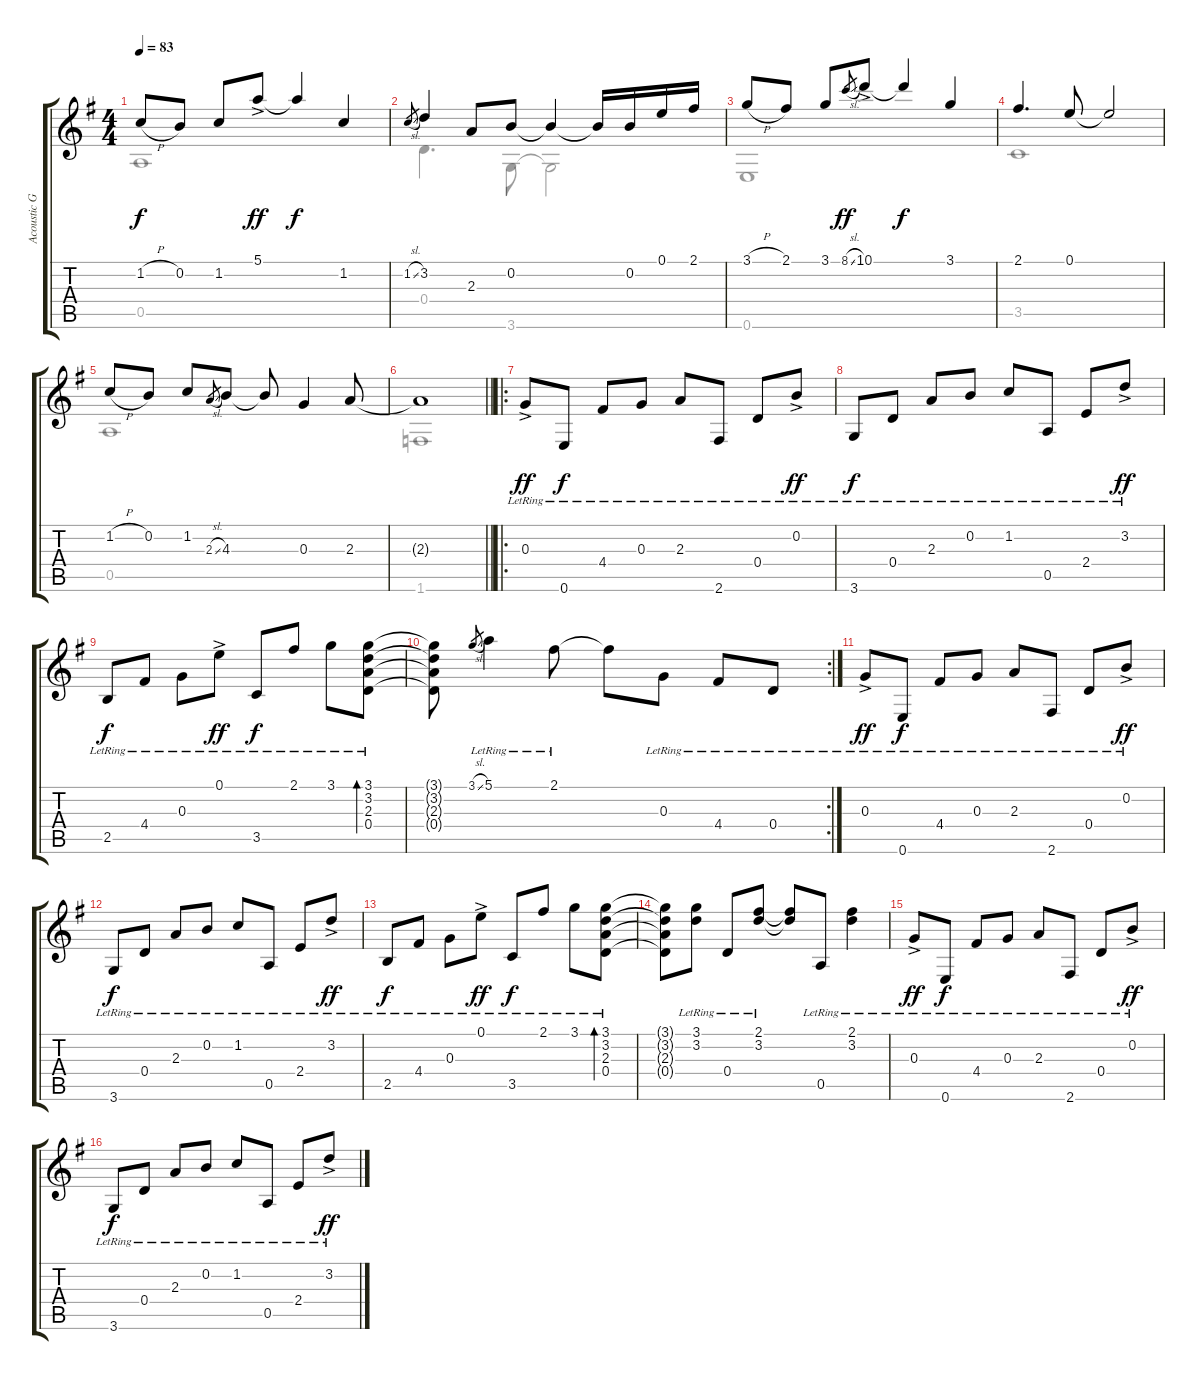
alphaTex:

\track ("Acoustic Guitar" "Acoustic G") {instrument acousticguitarsteel}
\staff {score tabs}
\tuning (E4 B3 G3 D3 A2 E2) {hide}
\voice
\ts (4 4)
\tempo 83
\clef g2
\ks g
1.2{h}.8{dy f} 0.2.8 1.2.8 5.1{ac}.8{dy ff} 5.1{t}.4{dy f} 1.2.4 |
1.2{sl}.8{gr} 3.2.4 2.3.8 0.2.8 0.2{t}.4 0.2{t}.16 0.2.16 0.1.16 2.1.16 |
3.1{h}.8 2.1.8 3.1.8 8.1{sl}.8{gr dy ff} 10.1{ac}.8 10.1{t}.4{dy f} 3.1.4 |
2.1.4{d} 0.1.8 0.1{t}.2 |
1.2{h}.8 0.2.8 1.2.8 2.3{sl}.8{gr} 4.3.8 4.3{t}.8 0.3.4 2.3.8 |
\barLineRight lightlight
2.3{t}.1 |
\ro
0.3{ac lr}.8{dy ff} 0.6{lr}.8{dy f} 4.4{lr}.8 0.3{lr}.8 2.3{lr}.8 2.6{lr}.8 0.4{lr}.8 0.2{ac lr}.8{dy ff} |
3.6{lr}.8{dy f} 0.4{lr}.8 2.3{lr}.8 0.2{lr}.8 1.2{lr}.8 0.5{lr}.8 2.4{lr}.8 3.2{ac lr}.8{dy ff} |
2.5{lr}.8{dy f} 4.4{lr}.8 0.3{lr}.8 0.1{ac lr}.8{dy ff} 3.5{lr}.8{dy f} 2.1{lr}.8 3.1{lr}.8 (3.1{lr} 3.2{lr} 2.3{lr} 0.4{lr}).8{bd 30} |
\rc 2
(3.1{t} 3.2{t} 2.3{t} 0.4{t}).8 3.1{sl}.8{gr} 5.1{lr}.4 2.1{lr}.8 2.1{t}.8 0.3{lr}.8 4.4{lr}.8 0.4{lr}.8 |
0.3{ac lr}.8{dy ff} 0.6{lr}.8{dy f} 4.4{lr}.8 0.3{lr}.8 2.3{lr}.8 2.6{lr}.8 0.4{lr}.8 0.2{ac lr}.8{dy ff} |
3.6{lr}.8{dy f} 0.4{lr}.8 2.3{lr}.8 0.2{lr}.8 1.2{lr}.8 0.5{lr}.8 2.4{lr}.8 3.2{ac lr}.8{dy ff} |
2.5{lr}.8{dy f} 4.4{lr}.8 0.3{lr}.8 0.1{ac lr}.8{dy ff} 3.5{lr}.8{dy f} 2.1{lr}.8 3.1{lr}.8 (3.1{lr} 3.2{lr} 2.3{lr} 0.4{lr}).8{bd 30} |
(3.1{t} 3.2{t} 2.3{t} 0.4{t}).8 (3.1{lr} 3.2{lr}).8 0.4{lr}.8 (2.1{lr} 3.2{lr}).8 (2.1{t} 3.2{t}).8 0.5{lr}.8 (2.1{lr} 3.2{lr}).4 |
0.3{ac lr}.8{dy ff} 0.6{lr}.8{dy f} 4.4{lr}.8 0.3{lr}.8 2.3{lr}.8 2.6{lr}.8 0.4{lr}.8 0.2{ac lr}.8{dy ff} |
3.6{lr}.8{dy f} 0.4{lr}.8 2.3{lr}.8 0.2{lr}.8 1.2{lr}.8 0.5{lr}.8 2.4{lr}.8 3.2{ac lr}.8{dy ff}
\voice
\clef g2
\ottava regular
\simile none
\ks g
0.5.1{dy f} |
0.4.4{d} 3.6.8 3.6{t}.2 |
0.6.1 |
3.5.1 |
0.5.1 |
\barLineRight lightlight
1.6.1 |
|
|
|
|
|
|
|
|
|
